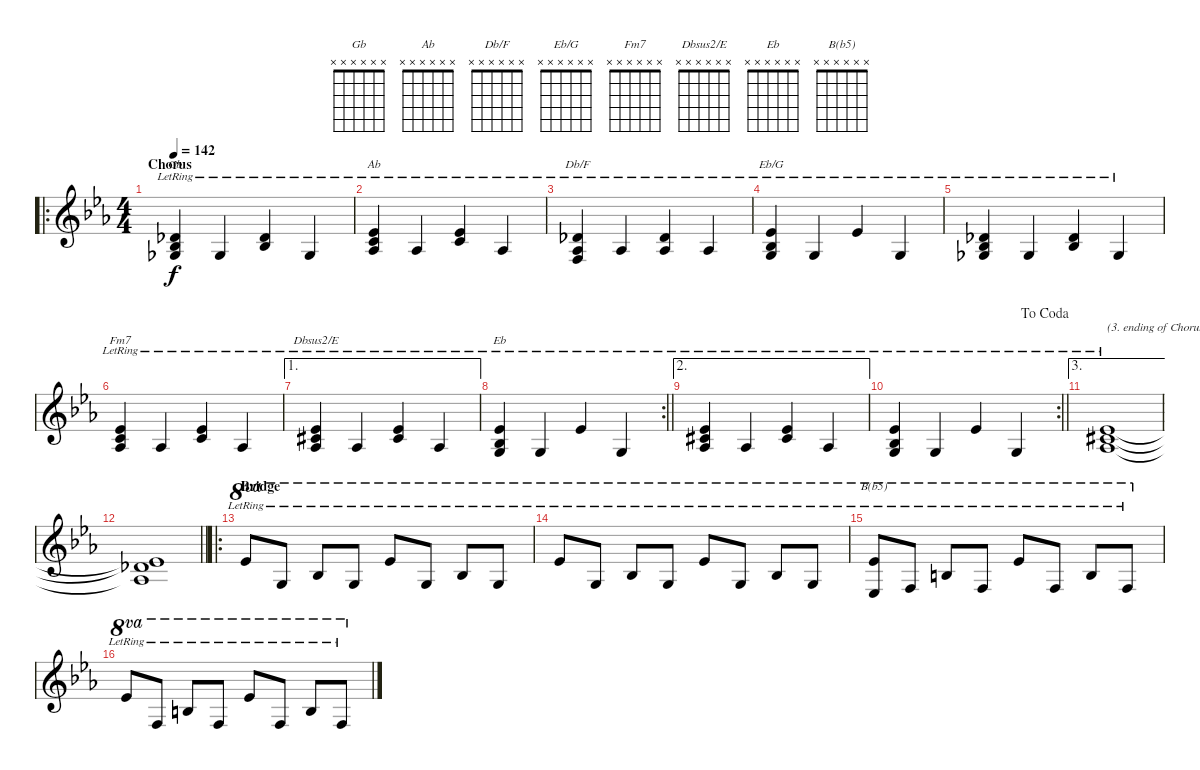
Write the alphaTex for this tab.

\track "" {instrument acousticgrandpiano}
\staff {score}
\tuning (E4 B3 G3 D3 A2 E2) {hide}
\chord ("Gb" x x x x x x)
\chord ("Ab" x x x x x x)
\chord ("Db/F" x x x x x x)
\chord ("Eb/G" x x x x x x)
\chord ("Fm7" x x x x x x)
\chord ("Dbsus2/E" x x x x x x)
\chord ("Eb" x x x x x x)
\chord ("B(b5)" x x x x x x)
\ro
\ts (4 4)
\section ("" "Chorus")
\tempo 142
\clef g2
\ks eb
(2.2{lr} 3.3{lr} 4.4{lr}).4{ch "Gb" dy f} 4.4{lr}.4 (2.2{lr} 3.3{lr}).4 4.4{lr}.4 |
(4.2{lr} 5.3{lr} 6.4{lr}).4{ch "Ab"} 6.4{lr}.4 (4.2{lr} 5.3{lr}).4 6.4{lr}.4 |
(2.2{lr} 1.3{lr} 3.4{lr}).4{ch "Db/F"} 1.3{lr}.4 (2.2{lr} 1.3{lr}).4 1.3{lr}.4 |
(4.2{lr} 3.3{lr} 5.4{lr}).4{ch "Eb/G"} 5.4{lr}.4 4.2{lr}.4 5.4{lr}.4 |
(2.2{lr} 3.3{lr} 4.4{lr}).4 4.4{lr}.4 (2.2{lr} 3.3{lr}).4 4.4{lr}.4 |
(4.2{lr} 5.3{lr} 6.4{lr}).4{ch "Fm7"} 6.4{lr}.4 (4.2{lr} 5.3{lr}).4 6.4{lr}.4 |
\ae 1
(4.2{lr} 6.3{lr acc #} 6.4{lr}).4{ch "Dbsus2/E"} 6.4{lr}.4 (4.2{lr} 6.3{lr acc #}).4 6.4{lr}.4 |
\rc 2
\barLineRight lightlight
(4.2{lr} 3.3{lr} 5.4{lr}).4{ch "Eb"} 5.4{lr}.4 4.2{lr}.4 5.4{lr}.4 |
\ae 2
(4.2{lr} 6.3{lr acc #} 6.4{lr}).4 6.4{lr}.4 (4.2{lr} 6.3{lr acc #}).4 6.4{lr}.4 |
\rc 2
\jump dacoda
\barLineRight lightlight
(4.2{lr} 3.3{lr} 5.4{lr}).4 5.4{lr}.4 4.2{lr}.4 5.4{lr}.4 |
\ae 3
(4.2{lr} 6.3{lr acc #} 6.4{lr}).1{txt "(3. ending of Chorus after Coda-repetition)"} |
\barLineRight lightlight
(4.2{t} 6.3{t} 6.4{t}).1 |
\ro
\section ("" "Bridge")
11.1{lr}.8{ot 8va} 12.3{lr}.8{ot 8va} 11.2{lr}.8{ot 8va} 12.3{lr}.8{ot 8va} 11.1{lr}.8{ot 8va} 12.3{lr}.8{ot 8va} 11.2{lr}.8{ot 8va} 12.3{lr}.8{ot 8va} |
11.1{lr}.8{ot 8va} 12.3{lr}.8{ot 8va} 11.2{lr}.8{ot 8va} 12.3{lr}.8{ot 8va} 11.1{lr}.8{ot 8va} 12.3{lr}.8{ot 8va} 11.2{lr}.8{ot 8va} 12.3{lr}.8{ot 8va} |
(11.1{lr} 13.4).8{ch "B(b5)" ot 8va} 10.3{lr}.8{ot 8va} 12.2{lr}.8{ot 8va} 10.3{lr}.8{ot 8va} 11.1{lr}.8{ot 8va} 10.3{lr}.8{ot 8va} 12.2{lr}.8{ot 8va} 10.3{lr}.8{ot 8va} |
11.1{lr}.8{ot 8va} 10.3{lr}.8{ot 8va} 12.2{lr}.8{ot 8va} 10.3{lr}.8{ot 8va} 11.1{lr}.8{ot 8va} 10.3{lr}.8{ot 8va} 12.2{lr}.8{ot 8va} 10.3{lr}.8{ot 8va}
